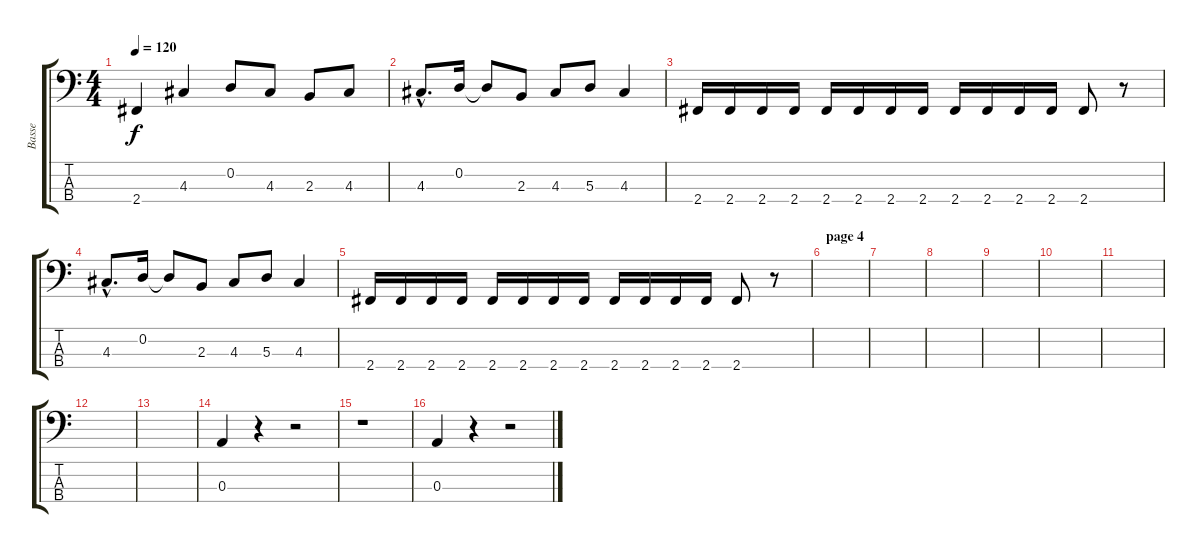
\track ("Basse" "Basse") {instrument acousticbass}
\staff {score tabs}
\tuning (G2 D2 A1 E1) {hide}
\ts (4 4)
\tempo 120
\clef f4
\ks c
2.4.4{dy f} 4.3.4 0.2.8 4.3.8 2.3.8 4.3.8 |
4.3{hac}.8{d} 0.2.16 0.2{t}.8 2.3.8 4.3.8 5.3.8 4.3.4 |
2.4.16 2.4.16 2.4.16 2.4.16 2.4.16 2.4.16 2.4.16 2.4.16 2.4.16 2.4.16 2.4.16 2.4.16 2.4.8 r.8 |
4.3{hac}.8{d} 0.2.16 0.2{t}.8 2.3.8 4.3.8 5.3.8 4.3.4 |
2.4.16 2.4.16 2.4.16 2.4.16 2.4.16 2.4.16 2.4.16 2.4.16 2.4.16 2.4.16 2.4.16 2.4.16 2.4.8 r.8 |
\section ("" "page 4")
|
|
|
|
|
|
|
|
0.3.4 r.4 r.2 |
r.1 |
0.3.4 r.4 r.2
